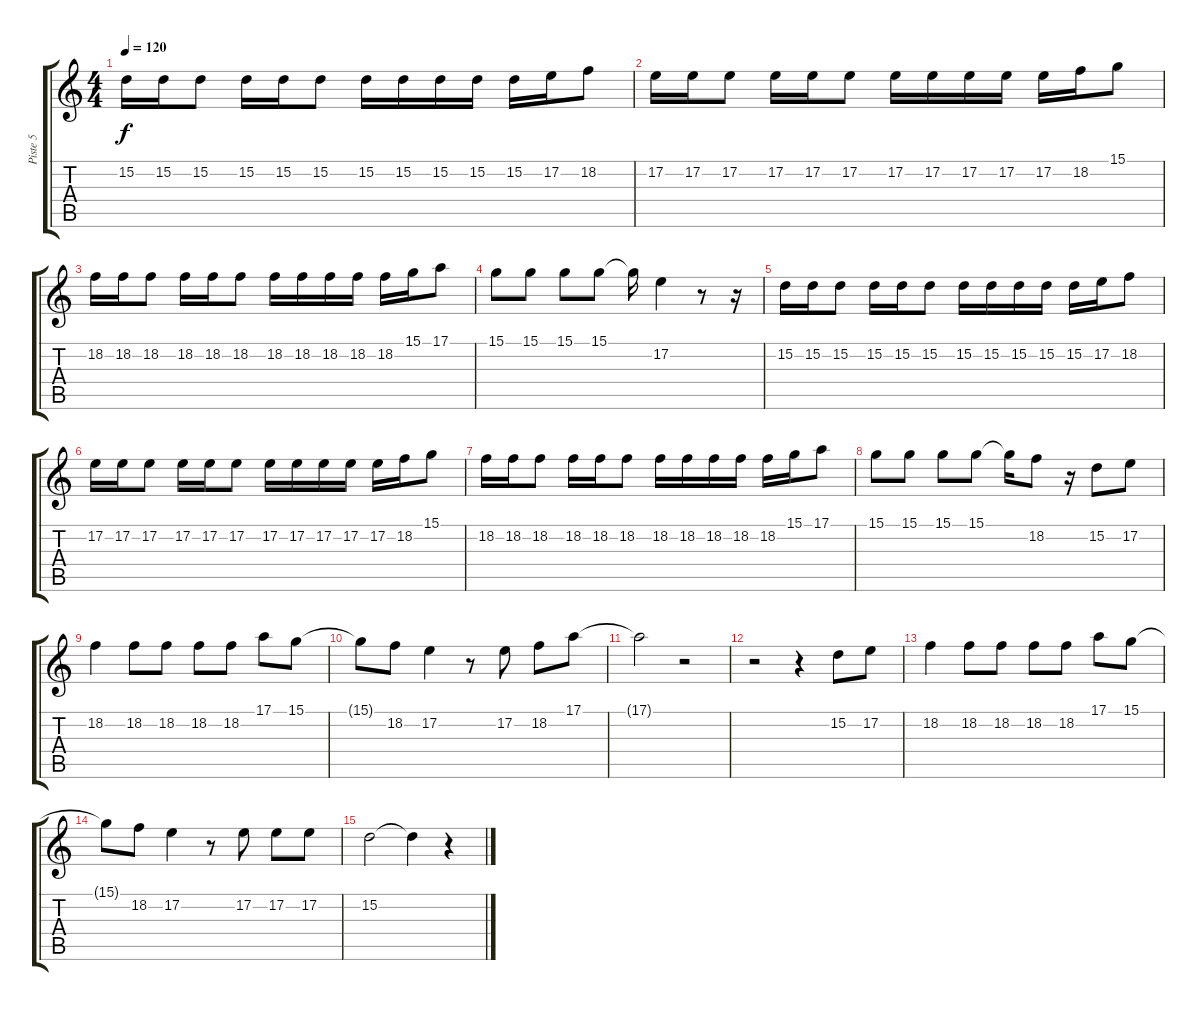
\track ("Piste 5" "Piste 5") {instrument violin}
\staff {score tabs}
\tuning (E4 B3 G3 D3 A2 E2) {hide}
\ts (4 4)
\tempo 120
\clef g2
\ks c
15.2.16{dy f} 15.2.16 15.2.8 15.2.16 15.2.16 15.2.8 15.2.16 15.2.16 15.2.16 15.2.16 15.2.16 17.2.16 18.2.8 |
17.2.16 17.2.16 17.2.8 17.2.16 17.2.16 17.2.8 17.2.16 17.2.16 17.2.16 17.2.16 17.2.16 18.2.16 15.1.8 |
18.2.16 18.2.16 18.2.8 18.2.16 18.2.16 18.2.8 18.2.16 18.2.16 18.2.16 18.2.16 18.2.16 15.1.16 17.1.8 |
15.1.8 15.1.8 15.1.8 15.1.8 15.1{t}.16 17.2.4 r.8 r.16 |
15.2.16 15.2.16 15.2.8 15.2.16 15.2.16 15.2.8 15.2.16 15.2.16 15.2.16 15.2.16 15.2.16 17.2.16 18.2.8 |
17.2.16 17.2.16 17.2.8 17.2.16 17.2.16 17.2.8 17.2.16 17.2.16 17.2.16 17.2.16 17.2.16 18.2.16 15.1.8 |
18.2.16 18.2.16 18.2.8 18.2.16 18.2.16 18.2.8 18.2.16 18.2.16 18.2.16 18.2.16 18.2.16 15.1.16 17.1.8 |
15.1.8 15.1.8 15.1.8 15.1.8 15.1{t}.16 18.2.8 r.16 15.2.8 17.2.8 |
18.2.4 18.2.8 18.2.8 18.2.8 18.2.8 17.1.8 15.1.8 |
15.1{t}.8 18.2.8 17.2.4 r.8 17.2.8 18.2.8 17.1.8 |
17.1{t}.2 r.2 |
r.2 r.4 15.2.8 17.2.8 |
18.2.4 18.2.8 18.2.8 18.2.8 18.2.8 17.1.8 15.1.8 |
15.1{t}.8 18.2.8 17.2.4 r.8 17.2.8 17.2.8 17.2.8 |
15.2.2 15.2{t}.4 r.4
